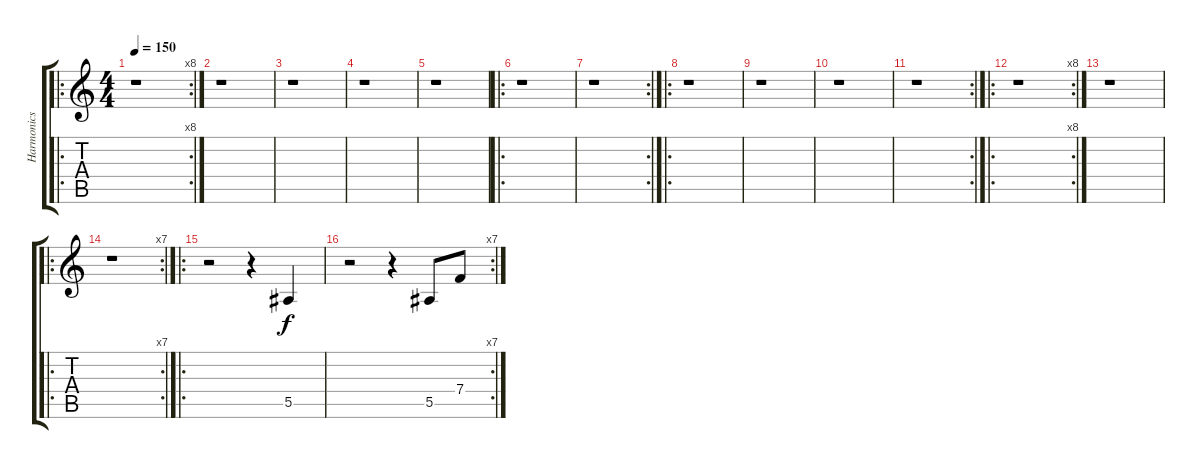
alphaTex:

\track ("Harmonics" "Harmonics") {instrument guitarharmonics}
\staff {score tabs}
\tuning (C4 G3 Eb3 Bb2 F2 C2) {hide}
\ro
\rc 8
\ts (4 4)
\tempo 150
\clef g2
\ks c
r.1{dy f} |
r.1 |
r.1 |
r.1 |
r.1 |
\ro
r.1 |
\rc 2
r.1 |
\ro
r.1 |
r.1 |
r.1 |
\rc 2
r.1 |
\ro
\rc 8
r.1 |
r.1 |
\ro
\rc 7
r.1 |
\ro
r.2{volume 16} r.4 5.5.4 |
\rc 7
r.2 r.4 5.5.8 7.4.8
